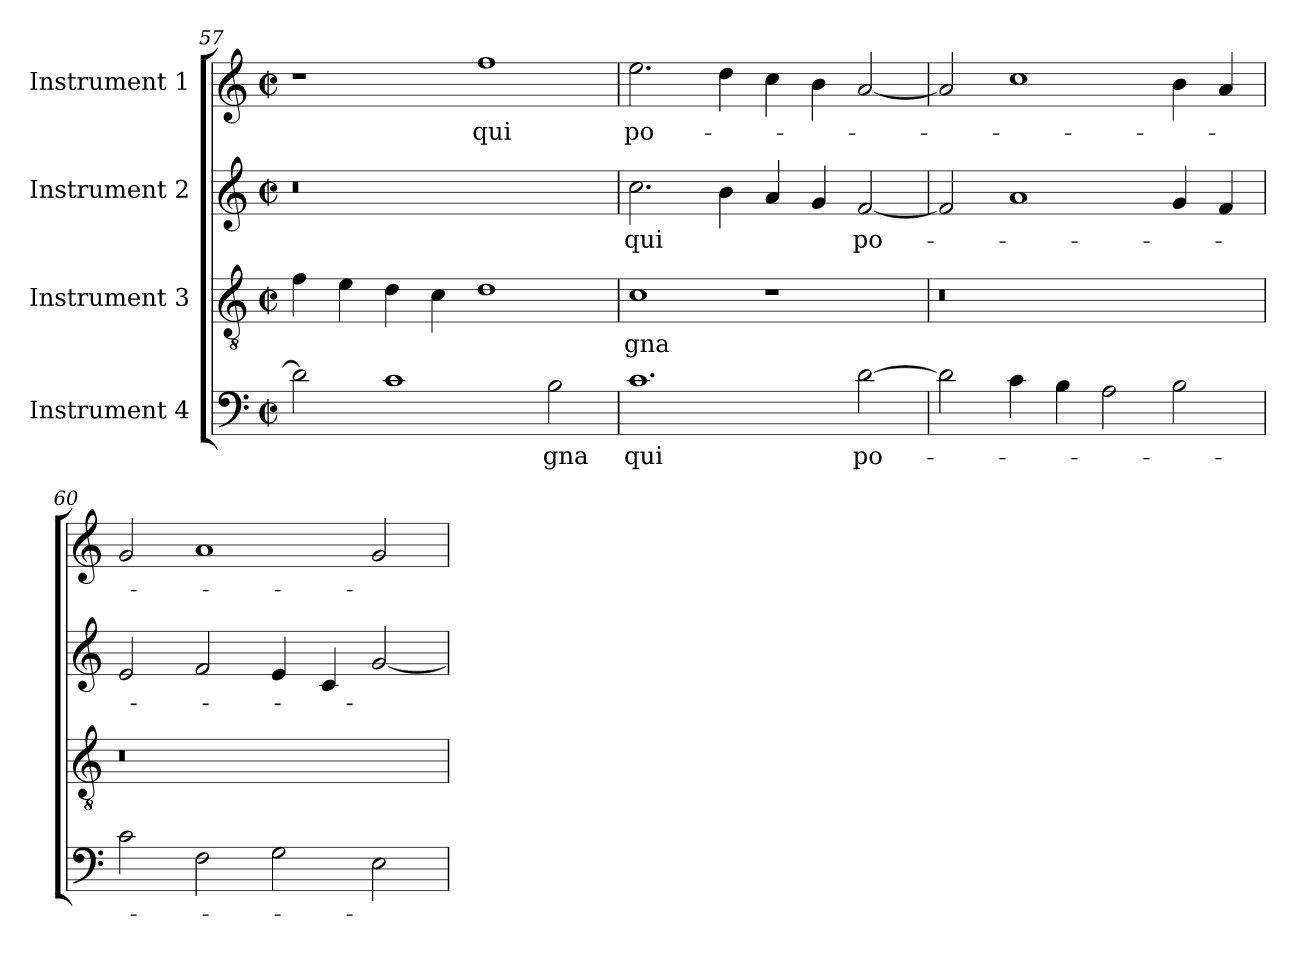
**kern	**text	**kern	**text	**kern	**text	**kern	**text
*part4	*part4	*part3	*part3	*part2	*part2	*part1	*part1
*staff4	*staff4	*staff3	*staff3	*staff2	*staff2	*staff1	*staff1
*I"Instrument 4	*	*I"Instrument 3	*	*I"Instrument 2	*	*I"Instrument 1	*
!!LO:PB:g=z
*clefF4	*	*clefGv2	*	*clefG2	*	*clefG2	*
*M2/2	*	*M2/2	*	*M2/2	*	*M2/2	*
*met(c|)	*	*met(c|)	*	*met(c|)	*	*met(c|)	*
=57	=57	=57	=57	=57	=57	=57	=57
2d\]	.	4f\	.	0r	.	1r	.
.	.	4e\	.	.	.	.	.
1c	.	4d\	.	.	.	.	.
.	.	4c\	.	.	.	.	.
!	!	!	!	!	!	!	!LO:LY:b:cj
.	.	1d	.	.	.	1ff	qui
!	!LO:LY:b:cj	!	!	!	!	!	!
2B\	-gna	.	.	.	.	.	.
=58	=58	=58	=58	=58	=58	=58	=58
!	!LO:LY:b:cj	!	!LO:LY:b:cj	!	!LO:LY:b	!	!LO:LY:b:cj
1.c	qui	1c	-gna	2.cc\	qui	2.ee\	po-
.	.	.	.	4b\	.	4dd\	.
.	.	1r	.	4a/	.	4cc\	.
.	.	.	.	4g/	.	4b\	.
!	!LO:LY:b:cj	!	!	!	!LO:LY:b:cj	!	!
[>2d\	po-	.	.	[<2f/	po-	[<2a/	.
=59	=59	=59	=59	=59	=59	=59	=59
2d\]	.	0r	.	2f/]	.	2a/]	.
4c\	.	.	.	1a	.	1cc	.
4B\	.	.	.	.	.	.	.
2A\	.	.	.	.	.	.	.
2B\	.	.	.	4g/	.	4b\	.
.	.	.	.	4f/	.	4a/	.
=60	=60	=60	=60	=60	=60	=60	=60
2c\	.	0r	.	2e/	.	2g/	.
2F\	.	.	.	2f/	.	1a	.
2G\	.	.	.	4e/	.	.	.
.	.	.	.	4c/	.	.	.
2E\	.	.	.	[<2g/	.	2g/	.
=	=	=	=	=	=	=	=
*-	*-	*-	*-	*-	*-	*-	*-
